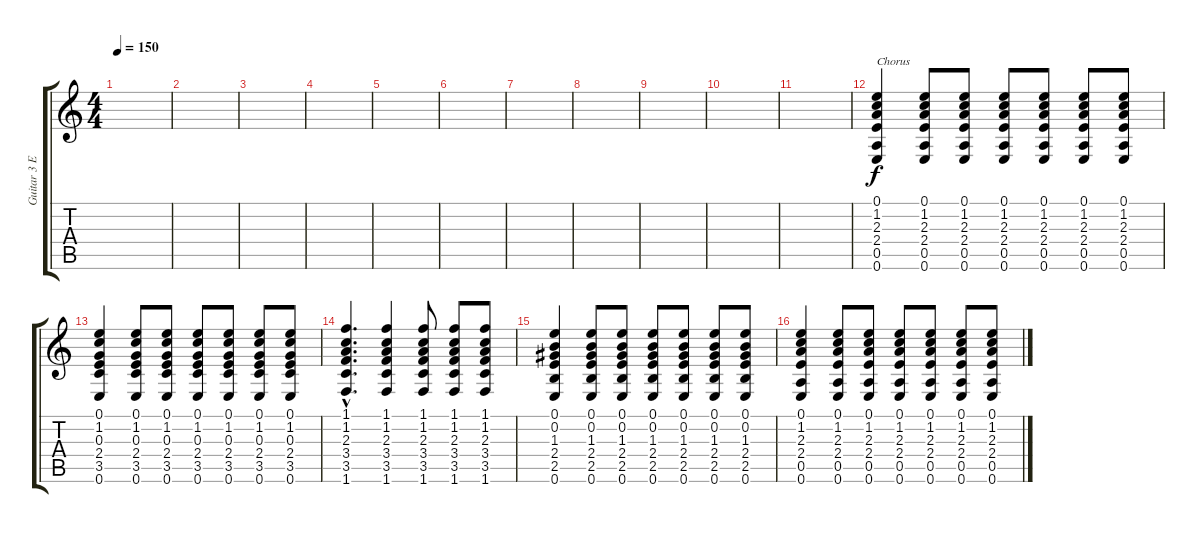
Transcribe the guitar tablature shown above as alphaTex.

\track ("Guitar 3 Electric" "Guitar 3 E") {instrument distortionguitar}
\staff {score tabs}
\tuning (E4 B3 G3 D3 A2 E2) {hide}
\ts (4 4)
\tempo 150
\clef g2
\ks c
|
|
|
|
|
|
|
|
|
|
|
(0.1 1.2 2.3 2.4 0.5 0.6).4{txt "Chorus "} (0.1 1.2 2.3 2.4 0.5 0.6).8 (0.1 1.2 2.3 2.4 0.5 0.6).8 (0.1 1.2 2.3 2.4 0.5 0.6).8 (0.1 1.2 2.3 2.4 0.5 0.6).8 (0.1 1.2 2.3 2.4 0.5 0.6).8 (0.1 1.2 2.3 2.4 0.5 0.6).8 |
(0.1 1.2 0.3 2.4 3.5 0.6).4 (0.1 1.2 0.3 2.4 3.5 0.6).8 (0.1 1.2 0.3 2.4 3.5 0.6).8 (0.1 1.2 0.3 2.4 3.5 0.6).8 (0.1 1.2 0.3 2.4 3.5 0.6).8 (0.1 1.2 0.3 2.4 3.5 0.6).8 (0.1 1.2 0.3 2.4 3.5 0.6).8 |
(1.1{hac} 1.2{hac} 2.3{hac} 3.4{hac} 3.5{hac} 1.6{hac}).4{d} (1.1 1.2 2.3 3.4 3.5 1.6).4 (1.1 1.2 2.3 3.4 3.5 1.6).8 (1.1 1.2 2.3 3.4 3.5 1.6).8 (1.1 1.2 2.3 3.4 3.5 1.6).8 |
(0.1 0.2 1.3 2.4 2.5 0.6).4 (0.1 0.2 1.3 2.4 2.5 0.6).8 (0.1 0.2 1.3 2.4 2.5 0.6).8 (0.1 0.2 1.3 2.4 2.5 0.6).8 (0.1 0.2 1.3 2.4 2.5 0.6).8 (0.1 0.2 1.3 2.4 2.5 0.6).8 (0.1 0.2 1.3 2.4 2.5 0.6).8 |
(0.1 1.2 2.3 2.4 0.5 0.6).4 (0.1 1.2 2.3 2.4 0.5 0.6).8 (0.1 1.2 2.3 2.4 0.5 0.6).8 (0.1 1.2 2.3 2.4 0.5 0.6).8 (0.1 1.2 2.3 2.4 0.5 0.6).8 (0.1 1.2 2.3 2.4 0.5 0.6).8 (0.1 1.2 2.3 2.4 0.5 0.6).8
